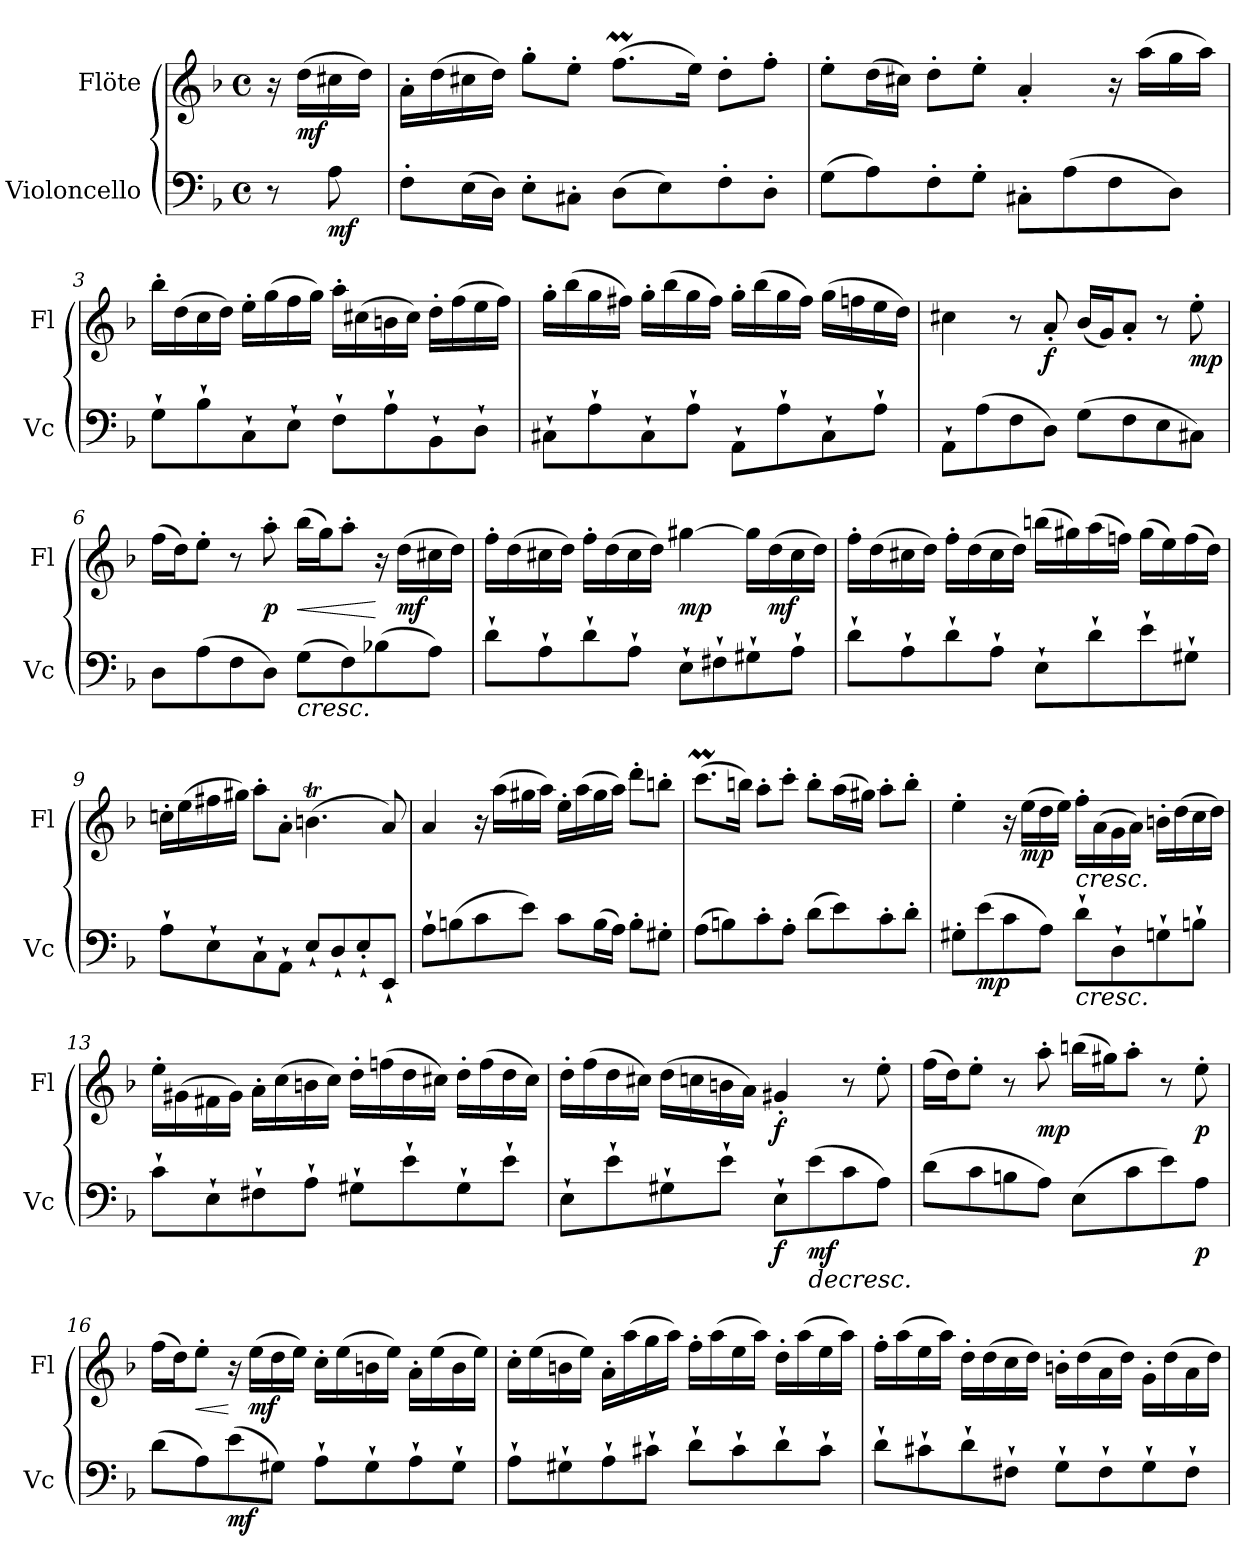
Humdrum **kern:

**kern	**dynam	**kern	**dynam
*part2	*part2	*part1	*part1
*staff2	*staff2	*staff1	*staff1
*I"Violoncello	*	*I"Flöte	*
*I'Vc	*	*I'Fl	*
*clefF4	*	*clefG2	*
*k[b-]	*	*k[b-]	*
*M4/4	*	*M4/4	*
*met(c)	*	*met(c)	*
*MM118	*	*MM118	*
=	=	=	=
8r	.	16r	.
!	!	!	!LO:DY:b
.	.	(>16dd\LL	mf
!	!LO:DY:b	!	!
8A\	mf	16cc#X\	.
.	.	16dd\JJ)	.
=1	=1	=1	=1
8F'\L	.	16a'\LL	.
.	.	(>16dd\	.
(>16E\L	.	16cc#X\	.
16D\JJ)	.	16dd\JJ)	.
8E'\L	.	8gg'\L	.
8C#X'\J	.	8ee'\J	.
(>8D\L	.	(>8.ffM\L	.
8E\)	.	.	.
.	.	16ee\Jk)	.
8F'\	.	8dd'\L	.
8D'\J	.	8ff'\J	.
=2	=2	=2	=2
(>8G\L	.	8ee'\L	.
8A\)	.	(>16dd\L	.
.	.	16cc#X\JJ)	.
8F'\	.	8dd'\L	.
8G'\J	.	8ee'\J	.
8C#X'\L	.	4a'/	.
(>8A\	.	.	.
8F\	.	16r	.
.	.	(>16aa\LL	.
8D\J)	.	16gg\	.
.	.	16aa\JJ)	.
!!LO:LB:g=z
=3	=3	=3	=3
8G`\L	.	16bb-'\LL	.
.	.	(>16dd\	.
8B-`\	.	16cc\	.
.	.	16dd\JJ)	.
8C`\	.	16ee'\LL	.
.	.	(>16gg\	.
8E`\J	.	16ff\	.
.	.	16gg\JJ)	.
8F`\L	.	16aa'\LL	.
.	.	(>16cc#X\	.
8A`\	.	16bn\	.
.	.	16cc#\JJ)	.
8BB-`\	.	16dd'\LL	.
.	.	(>16ff\	.
8D`\J	.	16ee\	.
.	.	16ff\JJ)	.
=4	=4	=4	=4
8C#X`\L	.	16gg'\LL	.
.	.	(>16bb-\	.
8A`\	.	16gg\	.
.	.	16ff#X\JJ)	.
8C#`\	.	16gg'\LL	.
.	.	(>16bb-\	.
8A`\J	.	16gg\	.
.	.	16ff#\JJ)	.
8AA`\L	.	16gg'\LL	.
.	.	(>16bb-\	.
8A`\	.	16gg\	.
.	.	16ff#\JJ)	.
8C#`\	.	(>16gg\LL	.
.	.	16ffn\	.
8A`\J	.	16ee\	.
.	.	16dd\JJ)	.
=5	=5	=5	=5
8AA`\L	.	4cc#X\	.
(>8A\	.	.	.
8F\	.	8r	.
!	!	!	!LO:DY:b
8D\J)	.	8a'/	f
(>8G\L	.	(<16b-/LL	.
.	.	16g/J)	.
8F\	.	8a'/J	.
8E\	.	8r	.
!	!	!	!LO:DY:b
8C#X\J)	.	8ee'\	mp
!!LO:LB:g=z
=6	=6	=6	=6
8D\L	.	(>16ff\LL	.
.	.	16dd\J)	.
(>8A\	.	8ee'\J	.
8F\	.	8r	.
!	!	!	!LO:DY:b
8D\J)	.	8aa'\	p
!	!LO:HP:b	!	!LO:HP:b
(>8G\L	<	(>16bb-\LL	<
.	.	16gg\J)	.
8F\)	.	8aa'\J	.
(>8B-X\	.	16r	[
!	!	!	!LO:DY:b
.	.	(>16dd\LL	mf
8A\J)	.	16cc#X\	.
.	.	16dd\JJ)	.
=7	=7	=7	=7
8d`\L	.	16ff'\LL	.
.	.	(>16dd\	.
8A`\	.	16cc#X\	.
.	.	16dd\JJ)	.
8d`\	.	16ff'\LL	.
.	.	(>16dd\	.
8A`\J	.	16cc#\	.
.	.	16dd\JJ)	.
!	!	!	!LO:DY:b
8E`\L	.	[4gg#X\	mp
8F#X`\	.	.	.
8G#X`\	.	16gg#\LL]	.
!	!	!	!LO:DY:b
.	.	(>16dd\	mf
8A`\J	.	16cc#\	.
.	.	16dd\JJ)	.
!!LO:LB:g=z
=8	=8	=8	=8
8d`\L	.	16ff'\LL	.
.	.	(>16dd\	.
8A`\	.	16cc#X\	.
.	.	16dd\JJ)	.
8d`\	.	16ff'\LL	.
.	.	(>16dd\	.
8A`\J	.	16cc#\	.
.	.	16dd\JJ)	.
8E`\L	.	(>16bbn\LL	.
.	.	16gg#X\)	.
8d`\	.	(>16aa\	.
.	.	16ffn\JJ)	.
8e`\	.	(>16gg#\LL	.
.	.	16ee\)	.
8G#X`\J	.	(>16ff\	.
.	.	16dd\JJ)	.
=9	=9	=9	=9
8A`\L	.	16ccn'\LL	.
.	.	(>16ee\	.
8E`\	.	16ff#X\	.
.	.	16gg#X\JJ)	.
8C`\	.	8aa'\L	.
8AA`\J	.	8a'\J	.
8E`/L	.	(>4.bnt\	.
8D`/	.	.	.
8E'`/	.	.	.
8EE`/J	.	8a/)	.
!!LO:LB:g=z
=10	=10	=10	=10
8A`\L	.	4a/	.
(>8Bn\	.	.	.
8c\	.	16r	.
.	.	(>16aa\LL	.
8e\J)	.	16gg#X\	.
.	.	16aa\JJ)	.
8c\L	.	16ee'\LL	.
.	.	(>16aa\	.
(>16B\L	.	16gg#\	.
16A\JJ)	.	16aa\JJ)	.
8B'\L	.	8ddd'\L	.
8G#X'\J	.	8bbn'\J	.
=11	=11	=11	=11
(>8A\L	.	(>8.cccM\L	.
8Bn\)	.	.	.
.	.	16bbn\Jk)	.
8c'\	.	8aa'\L	.
8A'\J	.	8ccc'\J	.
(>8d\L	.	8bb'\L	.
8e\)	.	(>16aa\L	.
.	.	16gg#X\JJ)	.
8c'\	.	8aa'\L	.
8d'\J	.	8bb'\J	.
=12	=12	=12	=12
8G#X'\L	.	4ee'\	.
!	!LO:DY:b	!	!
(>8e\	mp	.	.
8c\	.	16r	.
!	!	!	!LO:DY:b
.	.	(>16ee\LL	mp
8A\J)	.	16dd\	.
.	.	16ee\JJ)	.
!	!	!LO:TX:b:i:t=cresc.	!
!LO:TX:b:i:t=cresc.	!	!	!
8d`\L	.	16ff'\LL	.
.	.	(>16a\	.
8D`\	.	16g\	.
.	.	16a\JJ)	.
8Gn`\	.	16bn'\LL	.
.	.	(>16dd\	.
8Bn`\J	.	16cc\	.
.	.	16dd\JJ)	.
!!LO:LB:g=z
=13	=13	=13	=13
8c`\L	.	16ee'\LL	.
.	.	(>16g#X\	.
8E`\	.	16f#X\	.
.	.	16g#\JJ)	.
8F#X`\	.	16a'\LL	.
.	.	(>16cc\	.
8A`\J	.	16bn\	.
.	.	16cc\JJ)	.
8G#X`\L	.	16dd'\LL	.
.	.	(>16ffn\	.
8e`\	.	16dd\	.
.	.	16cc#X\JJ)	.
8G#`\	.	16dd'\LL	.
.	.	(>16ff\	.
8e`\J	.	16dd\	.
.	.	16cc#\JJ)	.
=14	=14	=14	=14
8E`\L	.	16dd'\LL	.
.	.	(>16ff\	.
8e`\	.	16dd\	.
.	.	16cc#X\JJ)	.
8G#X`\	.	(>16dd\LL	.
.	.	16ccn\	.
8e`\J	.	16bn\	.
.	.	16a\JJ)	.
!	!LO:DY:b	!	!LO:DY:b
8E`\L	f	4g#X'/	f
!	!LO:HP:b	!	!
!	!LO:DY:n=1:b	!	!
(>8e\	> mf	.	.
8c\	.	8r	.
8A\J)	.	8ee'\	.
!!LO:PB:g=z
=15	=15	=15	=15
(>8d\L	.	(>16ff\LL	.
.	.	16dd\J)	.
8c\	.	8ee'\J	.
8Bn\	.	8r	.
!	!	!	!LO:DY:b
8A\J)	[	8aa'\	mp
(>8E\L	.	(>16bbn\LL	.
.	.	16gg#X\J)	.
8c\	.	8aa'\J	.
8e\)	.	8r	.
!	!LO:DY:b	!	!LO:DY:b
8A\J	p	8ee'\	p
=16	=16	=16	=16
(>8d\L	.	(>16ff\LL	.
.	.	16dd\J)	.
!	!	!	!LO:HP:b
8A\)	.	8ee'\J	<
!	!LO:DY:n=1:b	!	!
(>8e\	] mf	16r	[
!	!	!	!LO:DY:b
.	.	(>16ee\LL	mf
8G#X\J)	.	16dd\	.
.	.	16ee\JJ)	.
8A`\L	.	16cc'\LL	.
.	.	(>16ee\	.
8G#`\	.	16bn\	.
.	.	16ee\JJ)	.
8A`\	.	16a'\LL	.
.	.	(>16ee\	.
8G#`\J	.	16b\	.
.	.	16ee\JJ)	.
=17	=17	=17	=17
8A`\L	.	16cc'\LL	.
.	.	(>16ee\	.
8G#X`\	.	16bn\	.
.	.	16ee\JJ)	.
8A`\	.	16a'\LL	.
.	.	(>16aa\	.
8c#X`\J	.	16gg\	.
.	.	16aa\JJ)	.
8d`\L	.	16ff'\LL	.
.	.	(>16aa\	.
8c#`\	.	16ee\	.
.	.	16aa\JJ)	.
8d`\	.	16dd'\LL	.
.	.	(>16aa\	.
8c#`\J	.	16ee\	.
.	.	16aa\JJ)	.
!!LO:LB:g=z
=18	=18	=18	=18
8d`\L	.	16ff'\LL	.
.	.	(>16aa\	.
8c#X`\	.	16ee\	.
.	.	16aa\JJ)	.
8d`\	.	16dd'\LL	.
.	.	(>16dd\	.
8F#X`\J	.	16cc\	.
.	.	16dd\JJ)	.
8G`\L	.	16bn'\LL	.
.	.	(>16dd\	.
8F#`\	.	16a\	.
.	.	16dd\JJ)	.
8G`\	.	16g'\LL	.
.	.	(>16dd\	.
8F#`\J	.	16a\	.
.	.	16dd\JJ)	.
=	=	=	=
*-	*-	*-	*-
